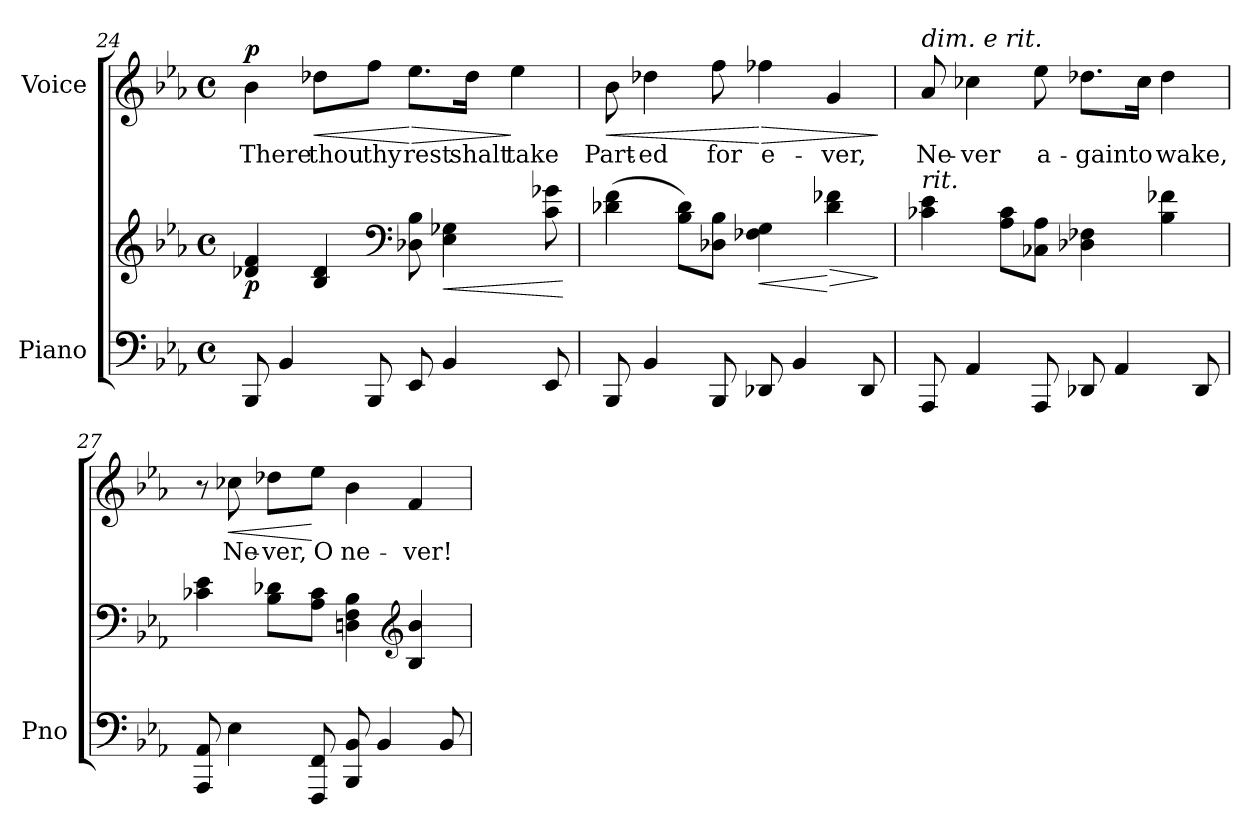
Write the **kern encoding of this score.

**kern	**kern	**dynam	**kern	**text	**dynam
*part2	*part2	*part2	*part1	*part1	*part1
*staff3	*staff2	*staff2/3	*staff1	*staff1	*staff1
*I"Piano	*	*	*I"Voice	*	*
*I'Pno	*	*	*	*	*
*clefF4	*clefG2	*	*clefG2	*	*
*k[b-e-a-]	*k[b-e-a-]	*	*k[b-e-a-]	*	*
*M4/4	*M4/4	*	*M4/4	*	*
*met(c)	*met(c)	*	*met(c)	*	*
=24	=24	=24	=24	=24	=24
!	!	!LO:DY:b	!	!	!LO:DY:a
8BBB-/	4d-X/ 4f/	p	4b-\	There	p
4BB-/	.	.	.	.	.
!	!	!	!	!	!LO:HP:b
.	4B-/ 4d-/	.	8dd-X\L	thou	<
8BBB-/	.	.	8ff\J	thy	.
*	*clefF4	*	*	*	*
!	!	!	!	!	!LO:HP:n=1:b
8EE-/	8D-X\ 8B-\	.	8.ee-\L	rest	[ >
!	!	!LO:HP:b	!	!	!
4BB-/	4E-\ 4G-X\	<	.	.	.
.	.	.	16dd-\Jk	shalt	.
.	.	.	4ee-\	take	]
8EE-/	8c\ 8g-X\	.	.	.	.
.	.	[	.	.	.
=25	=25	=25	=25	=25	=25
!	!	!	!	!	!LO:HP:b
8BBB-/	(4d-X\ 4f\	.	8b-\	Part-	<
4BB-/	.	.	4dd-X\	-ed	.
.	8B-\ 8d-\L)	.	.	.	.
8BBB-/	8D-X\ 8B-\J	.	8ff\	for	.
!	!	!LO:HP:b	!	!	!LO:HP:n=1:b
8DD-X/	4F-X\ 4G\	<	4ff-X\	e-	[ >
4BB-/	.	.	.	.	.
!	!	!LO:HP:n=1:b	!	!	!
.	4d-\ 4f-X\	[ >	4g/	-ver,	.
8DD-/	.	.	.	.	.
.	.	]	.	.	]
=26	=26	=26	=26	=26	=26
!	!	!	!LO:TX:a:i:t=dim.  e  rit.	!	!
!	!LO:TX:i:t=rit.	!	!	!	!
8AAA-/	4c-X\ 4e-\	.	8a-/	Ne-	.
4AA-/	.	.	4cc-X\	-ver	.
.	8A-\ 8c-\L	.	.	.	.
8AAA-/	8C-X\ 8A-\J	.	8ee-\	a-	.
8DD-X/	4D-X\ 4F-X\	.	8.dd-X\L	-gain	.
4AA-/	.	.	.	.	.
.	.	.	16cc-\Jk	to	.
.	4B-\ 4f-X\	.	4dd-\	wake,	.
8DD-/	.	.	.	.	.
=27	=27	=27	=27	=27	=27
8AAA-/ 8AA-/	4c-X\ 4e-\	.	8r	.	.
!	!	!	!	!	!LO:HP:b
4E-\	.	.	8cc-X\	Ne-	<
.	8B-\ 8d-X\L	.	8dd-X\L	-ver,	.
8FFF/ 8FF/	8A-\ 8c-\J	.	8ee-\J	O	[
8BBB-/ 8BB-/	4Dn\ 4F\ 4B-\	.	4b-\	ne-	.
4BB-/	.	.	.	.	.
*	*clefG2	*	*	*	*
.	4B-/ 4b-/	.	4f/	-ver!	.
8BB-/	.	.	.	.	.
=	=	=	=	=	=
*-	*-	*-	*-	*-	*-
